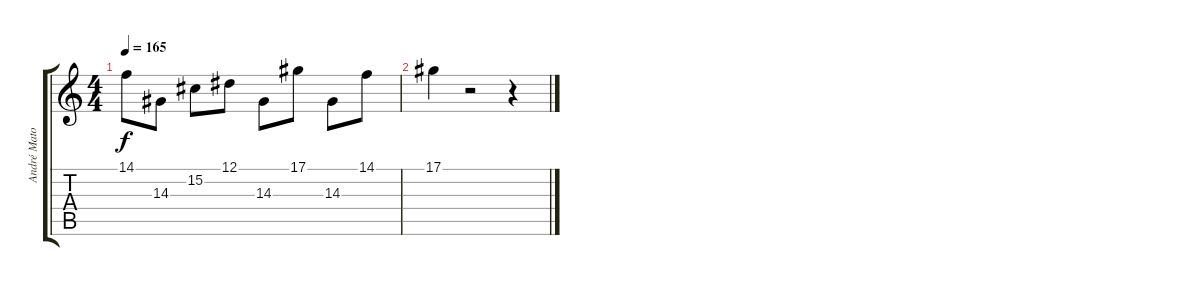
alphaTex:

\track ("André Matos (Teclado)" "André Mato") {instrument stringensemble1}
\staff {score tabs}
\tuning (Eb4 Bb3 Gb3 Db3 Ab2 Eb2) {hide}
\ts (4 4)
\tempo 165
\clef g2
\ks c
14.1.8{dy f} 14.3.8 15.2.8 12.1.8 14.3.8 17.1.8 14.3.8 14.1.8 |
17.1.4 r.2 r.4
